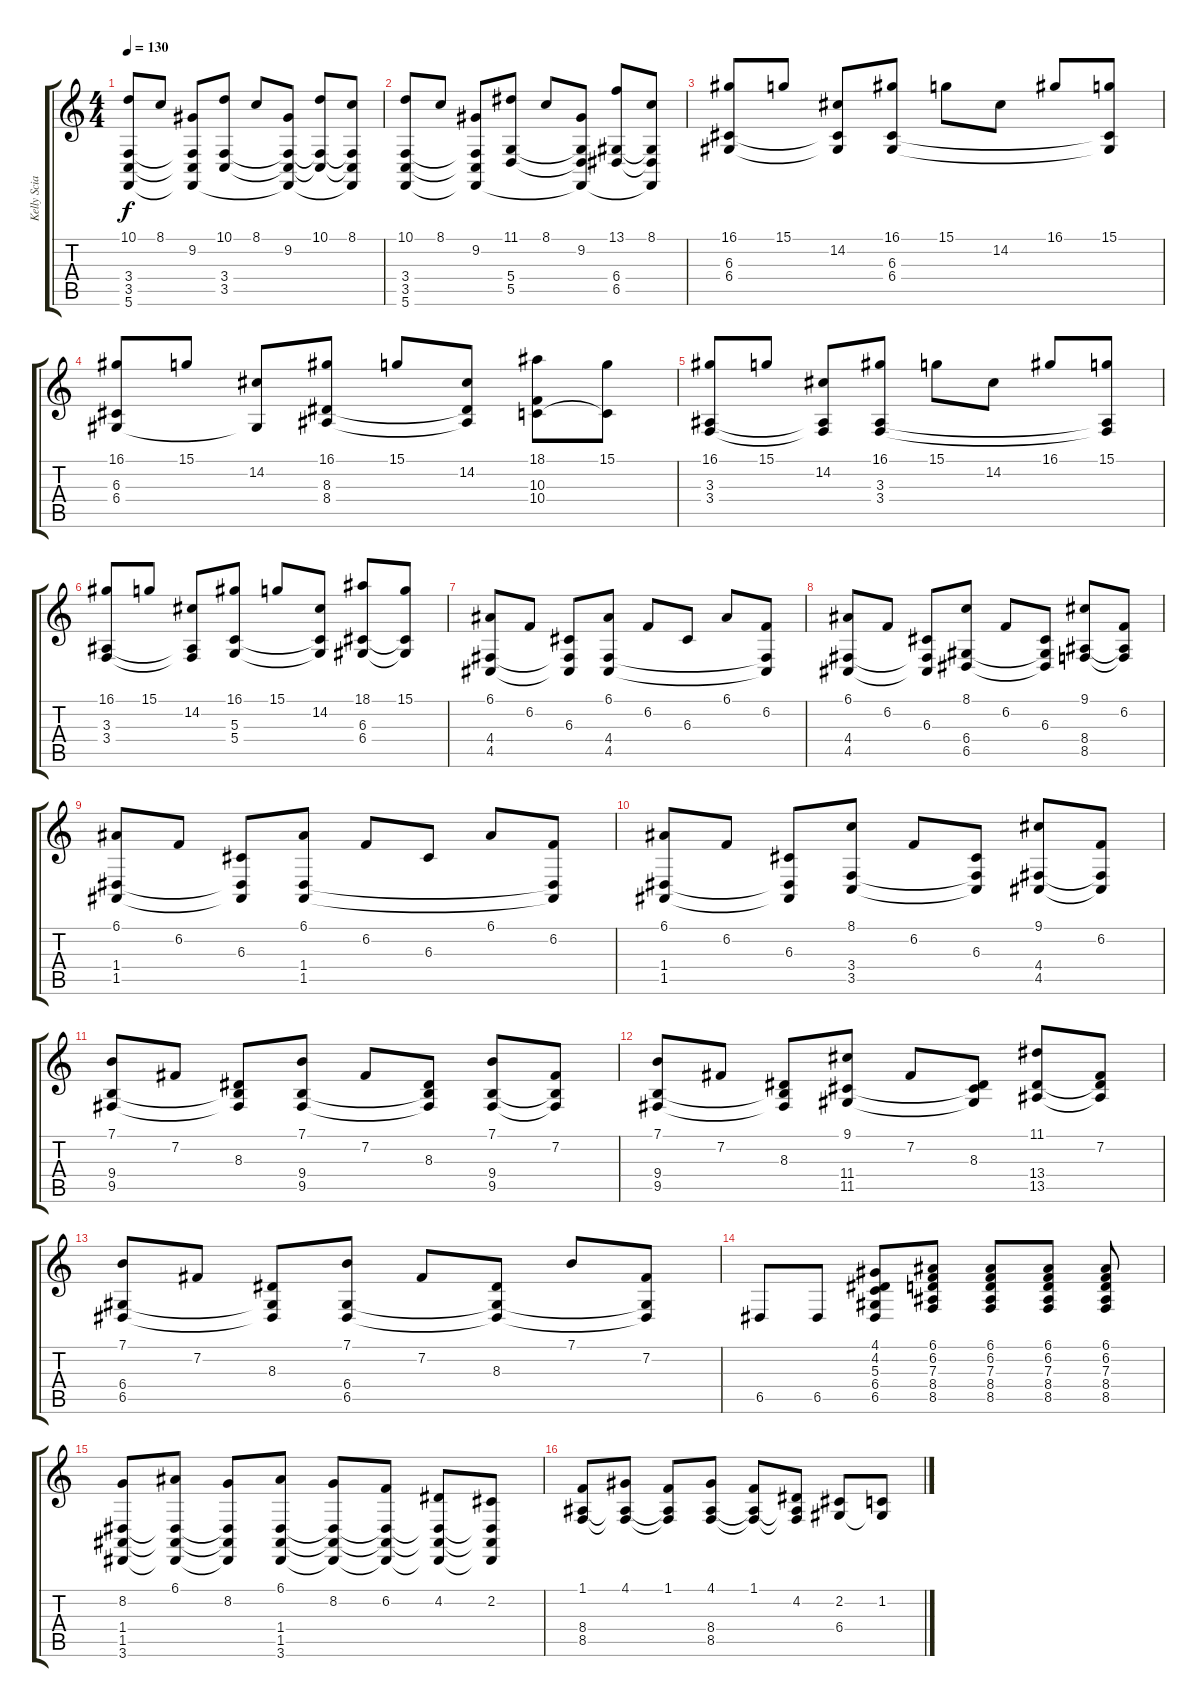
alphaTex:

\track ("Kelly Sciandra" "Kelly Scia") {instrument acousticgrandpiano}
\staff {score tabs}
\tuning (E4 B3 G3 D3 A2 C2) {hide}
\ts (4 4)
\tempo 130
\clef g2
\ks c
(10.1 3.4 3.5 5.6).8{dy f} 8.1.8 (9.2 3.4{t} 3.5{t} 5.6{t}).8 (10.1 3.4 3.5).8 8.1.8 (9.2 3.4{t} 3.5{t} 5.6{t}).8 (10.1 3.4{t} 3.5{t}).8 (8.1 3.4{t} 3.5{t} 5.6{t}).8 |
(10.1 3.4 3.5 5.6).8 8.1.8 (9.2 3.4{t} 3.5{t} 5.6{t}).8 (11.1 5.4 5.5).8 8.1.8 (9.2 5.4{t} 5.5{t} 5.6{t}).8 (13.1 6.4 6.5).8 (8.1 6.4{t} 6.5{t} 5.6{t}).8 |
(16.1 6.3 6.4).8 15.1.8 (14.2 6.3{t} 6.4{t}).8 (16.1 6.3 6.4).8 15.1.8 14.2.8 16.1.8 (15.1 6.3{t} 6.4{t}).8 |
(16.1 6.3 6.4).8 15.1.8 (14.2 6.4{t}).8 (16.1 8.3 8.4).8 15.1.8 (14.2 8.3{t} 8.4{t}).8 (18.1 10.3 10.4).8 (15.1 10.4{t}).8 |
(16.1 3.3 3.4).8 15.1.8 (14.2 3.3{t} 3.4{t}).8 (16.1 3.3 3.4).8 15.1.8 14.2.8 16.1.8 (15.1 3.3{t} 3.4{t}).8 |
(16.1 3.3 3.4).8 15.1.8 (14.2 3.3{t} 3.4{t}).8 (16.1 5.3 5.4).8 15.1.8 (14.2 5.3{t} 5.4{t}).8 (18.1 6.3 6.4).8 (15.1 6.3{t} 6.4{t}).8 |
(6.1 4.4 4.5).8 6.2.8 (6.3 4.4{t} 4.5{t}).8 (6.1 4.4 4.5).8 6.2.8 6.3.8 6.1.8 (6.2 4.4{t} 4.5{t}).8 |
(6.1 4.4 4.5).8 6.2.8 (6.3 4.4{t} 4.5{t}).8 (8.1 6.4 6.5).8 6.2.8 (6.3 6.4{t} 6.5{t}).8 (9.1 8.4 8.5).8 (6.2 8.4{t} 8.5{t}).8 |
(6.1 1.4 1.5).8 6.2.8 (6.3 1.4{t} 1.5{t}).8 (6.1 1.4 1.5).8 6.2.8 6.3.8 6.1.8 (6.2 1.4{t} 1.5{t}).8 |
(6.1 1.4 1.5).8 6.2.8 (6.3 1.4{t} 1.5{t}).8 (8.1 3.4 3.5).8 6.2.8 (6.3 3.4{t} 3.5{t}).8 (9.1 4.4 4.5).8 (6.2 4.4{t} 4.5{t}).8 |
(7.1 9.4 9.5).8 7.2.8 (8.3 9.4{t} 9.5{t}).8 (7.1 9.4 9.5).8 7.2.8 (8.3 9.4{t} 9.5{t}).8 (7.1 9.4 9.5).8 (7.2 9.4{t} 9.5{t}).8 |
(7.1 9.4 9.5).8 7.2.8 (8.3 9.4{t} 9.5{t}).8 (9.1 11.4 11.5).8 7.2.8 (8.3 11.4{t} 11.5{t}).8 (11.1 13.4 13.5).8 (7.2 13.4{t} 13.5{t}).8 |
(7.1 6.4 6.5).8 7.2.8 (8.3 6.4{t} 6.5{t}).8 (7.1 6.4 6.5).8 7.2.8 (8.3 6.4{t} 6.5{t}).8 7.1.8 (7.2 6.4{t} 6.5{t}).8 |
6.5.8 6.5.8 (4.1 4.2 5.3 6.4 6.5).8 (6.1 6.2 7.3 8.4 8.5).8 (6.1 6.2 7.3 8.4 8.5).8 (6.1 6.2 7.3 8.4 8.5).8 (6.1 6.2 7.3 8.4 8.5).8 |
(8.2 1.4 1.5 3.6).8{volume 16} (6.1 1.4{t} 1.5{t} 3.6{t}).8 (8.2 1.4{t} 1.5{t} 3.6{t}).8 (6.1 1.4 1.5 3.6).8 (8.2 1.4{t} 1.5{t} 3.6{t}).8 (6.2 1.4{t} 1.5{t} 3.6{t}).8 (4.2 1.4{t} 1.5{t} 3.6{t}).8 (2.2 1.4{t} 1.5{t} 3.6{t}).8 |
(1.1 8.4 8.5).8 (4.1 8.4{t} 8.5{t}).8 (1.1 8.4{t} 8.5{t}).8 (4.1 8.4 8.5).8 (1.1 8.4{t} 8.5{t}).8 (4.2 8.4{t} 8.5{t}).8 (2.2 6.4).8 (1.2 6.4{t}).8
